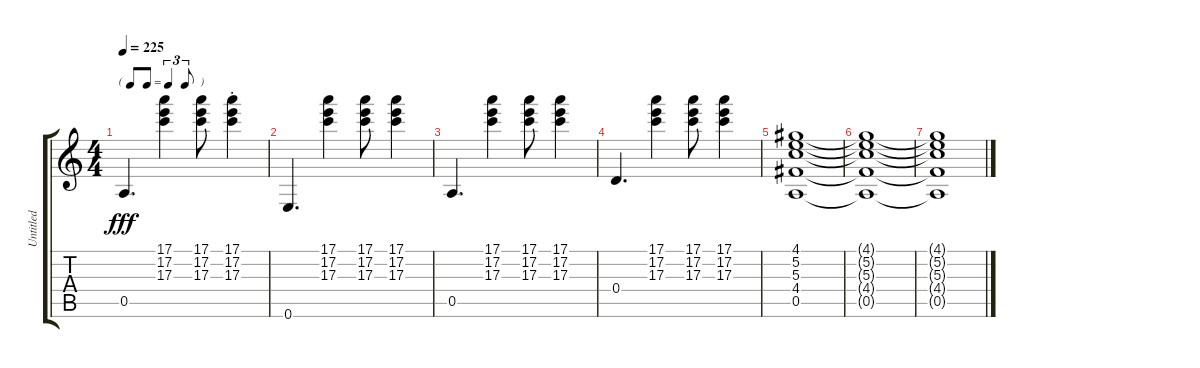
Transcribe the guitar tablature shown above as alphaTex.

\track ("Untitled" "Untitled") {instrument acousticguitarsteel}
\staff {score tabs}
\tuning (E4 B3 G3 D3 A2 E2) {hide}
\ts (4 4)
\tf triplet8th
\tempo 225
\clef g2
\ks c
0.5.4{d dy fff} (17.1 17.2 17.3).4 (17.1 17.2 17.3).8 (17.1{st} 17.2{st} 17.3{st}).4 |
0.6.4{d} (17.1 17.2 17.3).4 (17.1 17.2 17.3).8 (17.1 17.2 17.3).4 |
0.5.4{d} (17.1 17.2 17.3).4 (17.1 17.2 17.3).8 (17.1 17.2 17.3).4 |
0.4.4{d} (17.1 17.2 17.3).4 (17.1 17.2 17.3).8 (17.1 17.2 17.3).4 |
(4.1 5.2 5.3 4.4 0.5).1 |
(4.1{t} 5.2{t} 5.3{t} 4.4{t} 0.5{t}).1 |
(4.1{t} 5.2{t} 5.3{t} 4.4{t} 0.5{t}).1
